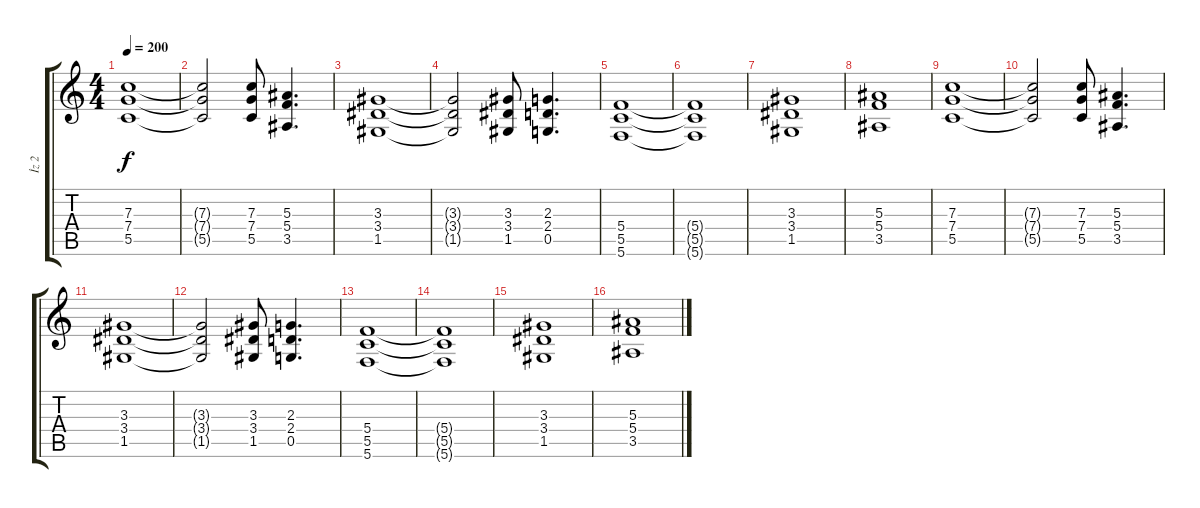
\track ("İz 2" "İz 2") {instrument distortionguitar}
\staff {score tabs}
\tuning (D4 A3 F3 C3 G2 C2) {hide}
\ts (4 4)
\tempo 200
\clef g2
\ks c
(7.3 7.4 5.5).1{dy f} |
(7.3{t} 7.4{t} 5.5{t}).2 (7.3 7.4 5.5).8 (5.3 5.4 3.5).4{d} |
(3.3 3.4 1.5).1 |
(3.3{t} 3.4{t} 1.5{t}).2 (3.3 3.4 1.5).8 (2.3 2.4 0.5).4{d} |
(5.4 5.5 5.6).1 |
(5.4{t} 5.5{t} 5.6{t}).1 |
(3.3 3.4 1.5).1 |
(5.3 5.4 3.5).1 |
(7.3 7.4 5.5).1 |
(7.3{t} 7.4{t} 5.5{t}).2 (7.3 7.4 5.5).8 (5.3 5.4 3.5).4{d} |
(3.3 3.4 1.5).1 |
(3.3{t} 3.4{t} 1.5{t}).2 (3.3 3.4 1.5).8 (2.3 2.4 0.5).4{d} |
(5.4 5.5 5.6).1 |
(5.4{t} 5.5{t} 5.6{t}).1 |
(3.3 3.4 1.5).1 |
(5.3 5.4 3.5).1
